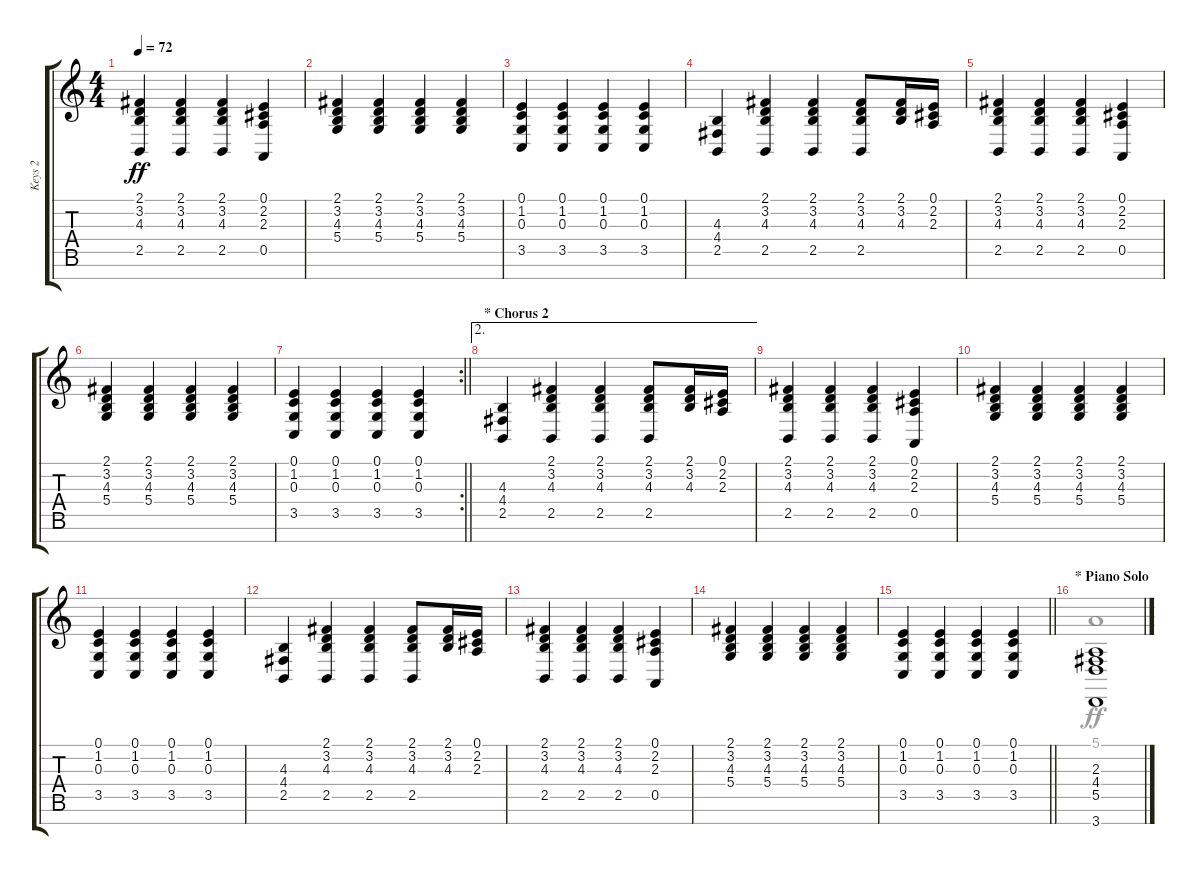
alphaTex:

\track ("Keys 2" "Keys 2") {instrument electricgrandpiano}
\staff {score tabs}
\tuning (E4 B3 G3 D3 A2 E2 B1) {hide}
\voice
\ts (4 4)
\tempo 72
\clef g2
\ks c
(2.1 3.2 4.3 2.5).4{dy ff} (2.1 3.2 4.3 2.5).4 (2.1 3.2 4.3 2.5).4 (0.1 2.2 2.3 0.5).4 |
(2.1 3.2 4.3 5.4).4 (2.1 3.2 4.3 5.4).4 (2.1 3.2 4.3 5.4).4 (2.1 3.2 4.3 5.4).4 |
(0.1 1.2 0.3 3.5).4 (0.1 1.2 0.3 3.5).4 (0.1 1.2 0.3 3.5).4 (0.1 1.2 0.3 3.5).4 |
(4.3 4.4 2.5).4 (2.1 3.2 4.3 2.5).4 (2.1 3.2 4.3 2.5).4 (2.1 3.2 4.3 2.5).8 (2.1 3.2 4.3).16 (0.1 2.2 2.3).16 |
(2.1 3.2 4.3 2.5).4 (2.1 3.2 4.3 2.5).4 (2.1 3.2 4.3 2.5).4 (0.1 2.2 2.3 0.5).4 |
(2.1 3.2 4.3 5.4).4 (2.1 3.2 4.3 5.4).4 (2.1 3.2 4.3 5.4).4 (2.1 3.2 4.3 5.4).4 |
\rc 2
\barLineRight lightlight
(0.1 1.2 0.3 3.5).4 (0.1 1.2 0.3 3.5).4 (0.1 1.2 0.3 3.5).4 (0.1 1.2 0.3 3.5).4 |
\ae 2
\section ("" "* Chorus 2")
(4.3 4.4 2.5).4 (2.1 3.2 4.3 2.5).4 (2.1 3.2 4.3 2.5).4 (2.1 3.2 4.3 2.5).8 (2.1 3.2 4.3).16 (0.1 2.2 2.3).16 |
(2.1 3.2 4.3 2.5).4 (2.1 3.2 4.3 2.5).4 (2.1 3.2 4.3 2.5).4 (0.1 2.2 2.3 0.5).4 |
(2.1 3.2 4.3 5.4).4 (2.1 3.2 4.3 5.4).4 (2.1 3.2 4.3 5.4).4 (2.1 3.2 4.3 5.4).4 |
(0.1 1.2 0.3 3.5).4 (0.1 1.2 0.3 3.5).4 (0.1 1.2 0.3 3.5).4 (0.1 1.2 0.3 3.5).4 |
(4.3 4.4 2.5).4 (2.1 3.2 4.3 2.5).4 (2.1 3.2 4.3 2.5).4 (2.1 3.2 4.3 2.5).8 (2.1 3.2 4.3).16 (0.1 2.2 2.3).16 |
(2.1 3.2 4.3 2.5).4 (2.1 3.2 4.3 2.5).4 (2.1 3.2 4.3 2.5).4 (0.1 2.2 2.3 0.5).4 |
(2.1 3.2 4.3 5.4).4 (2.1 3.2 4.3 5.4).4 (2.1 3.2 4.3 5.4).4 (2.1 3.2 4.3 5.4).4 |
\barLineRight lightlight
(0.1 1.2 0.3 3.5).4 (0.1 1.2 0.3 3.5).4 (0.1 1.2 0.3 3.5).4 (0.1 1.2 0.3 3.5).4 |
\section ("" "* Piano Solo")
(2.3 4.4 5.5 3.7).1
\voice
\clef g2
\ottava regular
\simile none
\ks c
|
|
|
|
|
|
\barLineRight lightlight
|
|
|
|
|
|
|
|
\barLineRight lightlight
|
5.1.1
